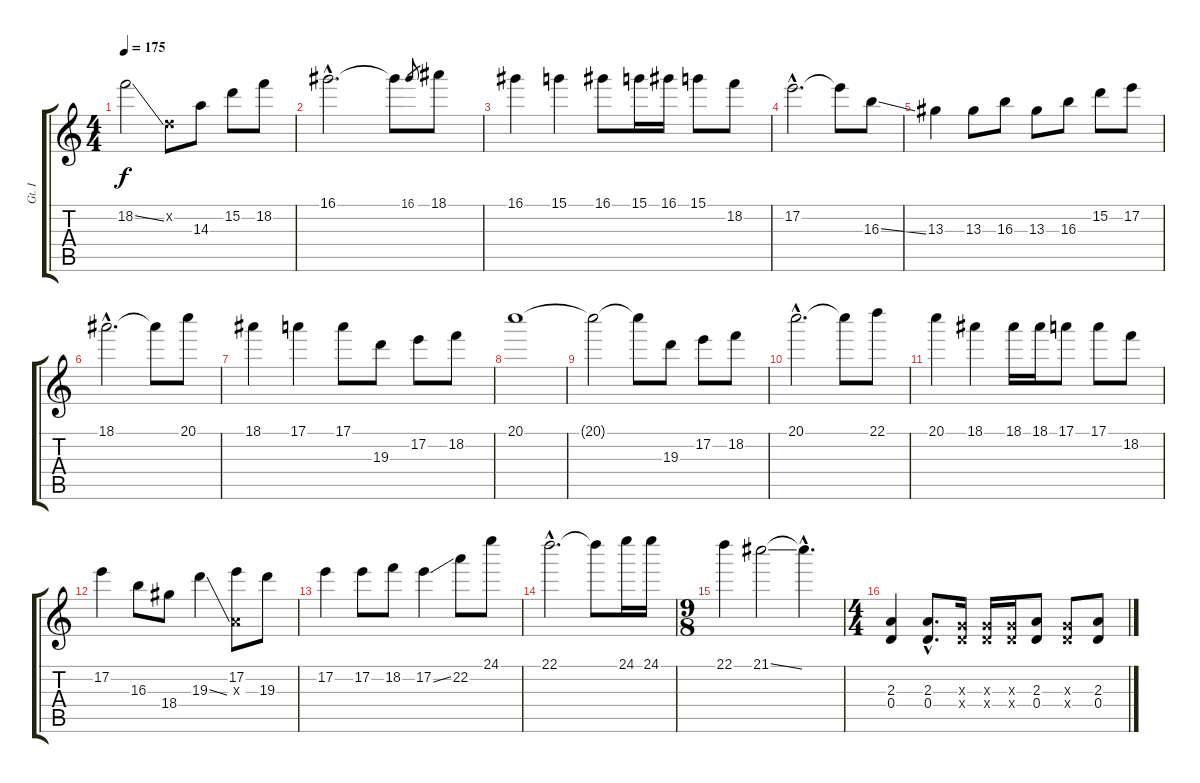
\track ("Gt. I" "Gt. I") {instrument distortionguitar}
\staff {score tabs}
\tuning (E4 B3 G3 D3 A2 E2) {hide}
\ts (4 4)
\tempo 175
\clef g2
\ks c
18.2{ss}.2{dy f} 3.2{x}.8 14.3.8 15.2.8 18.2.8 |
16.1{hac}.2{d} 16.1{t}.8 16.1.8{gr} 18.1.8 |
16.1.4 15.1.4 16.1.8 15.1.16 16.1.16 15.1.8 18.2.8 |
17.2{hac}.2{d} 17.2{t}.8 16.3{ss}.8 |
13.3.4 13.3.8 16.3.8 13.3.8 16.3.8 15.2.8 17.2.8 |
18.1{hac}.2{d} 18.1{t}.8 20.1.8 |
18.1.4 17.1.4 17.1.8 19.3.8 17.2.8 18.2.8 |
20.1.1 |
20.1{t}.2 20.1{t}.8 19.3.8 17.2.8 18.2.8 |
20.1{hac}.2{d} 20.1{t}.8 22.1.8 |
20.1.4 18.1.4 18.1.16 18.1.16 17.1.8 17.1.8 18.2.8 |
17.2.4 16.3.8 18.4.8 19.3{ss}.4 (17.2 2.3{x}).8 19.3.8 |
17.2.4 17.2.8 18.2.8 17.2{ss}.4 22.2.8 24.1.8 |
22.1{hac}.2{d} 22.1{t}.8 24.1.16 24.1.16 |
\ts (9 8)
22.1.4 21.1{ss}.2 21.1{hac t}.4{d} |
\ts (4 4)
(2.3 0.4).4{volume 11 balance 0} (2.3{hac} 0.4{hac}).8{d} (0.3{x} 0.4{x}).16 (0.3{x} 0.4{x}).16 (0.3{x} 0.4{x}).16 (2.3 0.4).8 (0.3{x} 0.4{x}).8 (2.3 0.4).8
